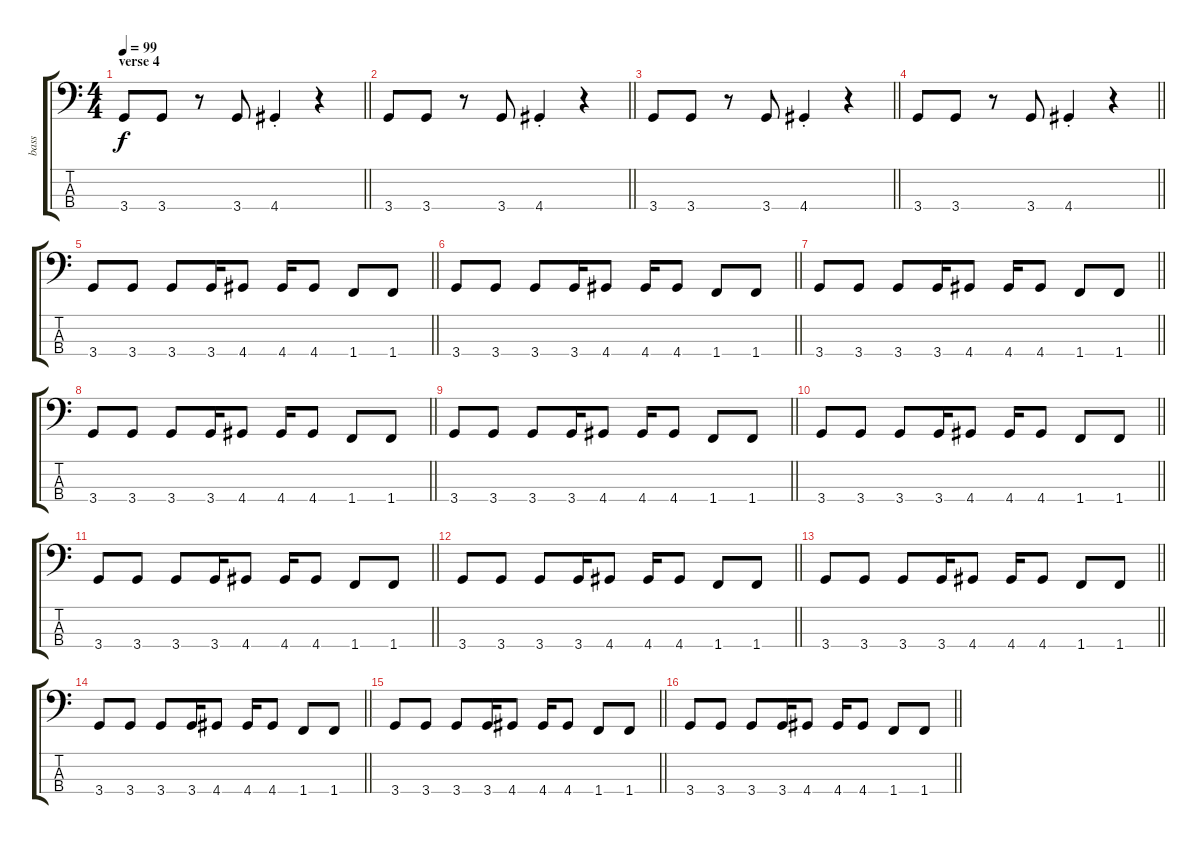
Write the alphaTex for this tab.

\track ("bass " "bass ") {instrument electricbassfinger}
\staff {score tabs}
\tuning (G2 D2 A1 E1) {hide}
\ts (4 4)
\section ("" "verse 4")
\tempo 99
\clef f4
\barLineRight lightlight
\ks c
3.4.8{dy f} 3.4.8 r.8 3.4.8 4.4{st}.4 r.4 |
\barLineRight lightlight
3.4.8 3.4.8 r.8 3.4.8 4.4{st}.4 r.4 |
\barLineRight lightlight
3.4.8 3.4.8 r.8 3.4.8 4.4{st}.4 r.4 |
\barLineRight lightlight
3.4.8 3.4.8 r.8 3.4.8 4.4{st}.4 r.4 |
\barLineRight lightlight
3.4.8{volume 14} 3.4.8 3.4.8 3.4.16 4.4.8 4.4.16 4.4.8 1.4.8 1.4.8 |
\barLineRight lightlight
3.4.8 3.4.8 3.4.8 3.4.16 4.4.8 4.4.16 4.4.8 1.4.8 1.4.8 |
\barLineRight lightlight
3.4.8 3.4.8 3.4.8 3.4.16 4.4.8 4.4.16 4.4.8 1.4.8 1.4.8 |
\barLineRight lightlight
3.4.8 3.4.8 3.4.8 3.4.16 4.4.8 4.4.16 4.4.8 1.4.8 1.4.8 |
\barLineRight lightlight
3.4.8 3.4.8 3.4.8 3.4.16 4.4.8 4.4.16 4.4.8 1.4.8 1.4.8 |
\barLineRight lightlight
3.4.8 3.4.8 3.4.8 3.4.16 4.4.8 4.4.16 4.4.8 1.4.8 1.4.8 |
\barLineRight lightlight
3.4.8 3.4.8 3.4.8 3.4.16 4.4.8 4.4.16 4.4.8 1.4.8 1.4.8 |
\barLineRight lightlight
3.4.8 3.4.8 3.4.8 3.4.16 4.4.8 4.4.16 4.4.8 1.4.8 1.4.8 |
\barLineRight lightlight
3.4.8 3.4.8 3.4.8 3.4.16 4.4.8 4.4.16 4.4.8 1.4.8 1.4.8 |
\barLineRight lightlight
3.4.8 3.4.8 3.4.8 3.4.16 4.4.8 4.4.16 4.4.8 1.4.8 1.4.8 |
\barLineRight lightlight
3.4.8 3.4.8 3.4.8 3.4.16 4.4.8 4.4.16 4.4.8 1.4.8 1.4.8 |
\barLineRight lightlight
3.4.8 3.4.8 3.4.8 3.4.16 4.4.8 4.4.16 4.4.8 1.4.8 1.4.8
